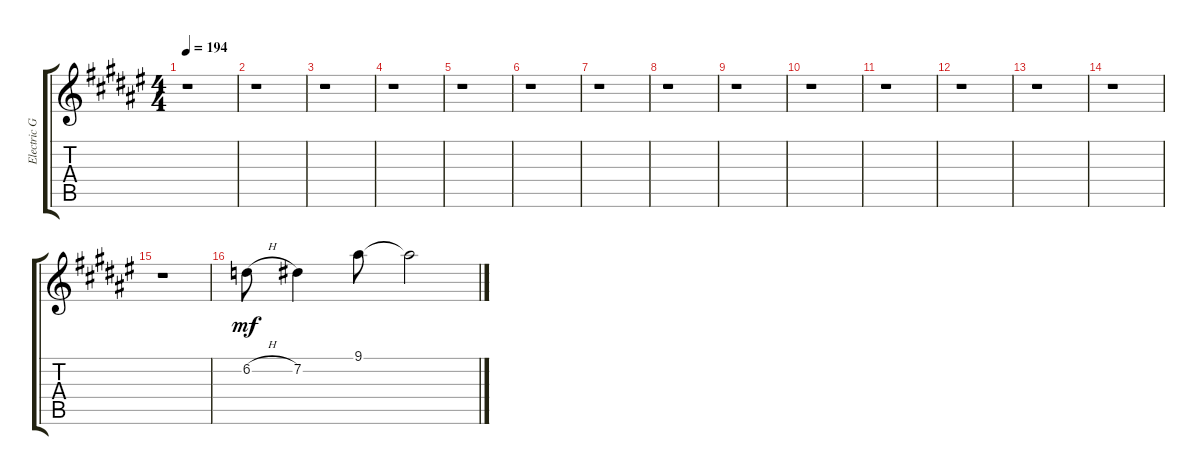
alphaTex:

\track ("Electric Guitar V <葵>" "Electric G") {instrument distortionguitar}
\staff {score tabs}
\tuning (Db4 Ab3 E3 B2 Gb2 B1) {hide}
\ts (4 4)
\tempo 194
\clef g2
\ks f#
r.1{dy mf} |
r.1 |
r.1 |
r.1 |
r.1 |
r.1 |
r.1 |
r.1 |
r.1 |
r.1 |
r.1 |
r.1 |
r.1 |
r.1 |
r.1 |
\section ("" "")
6.2{h}.8 7.2.4 9.1.8 9.1{t}.2
